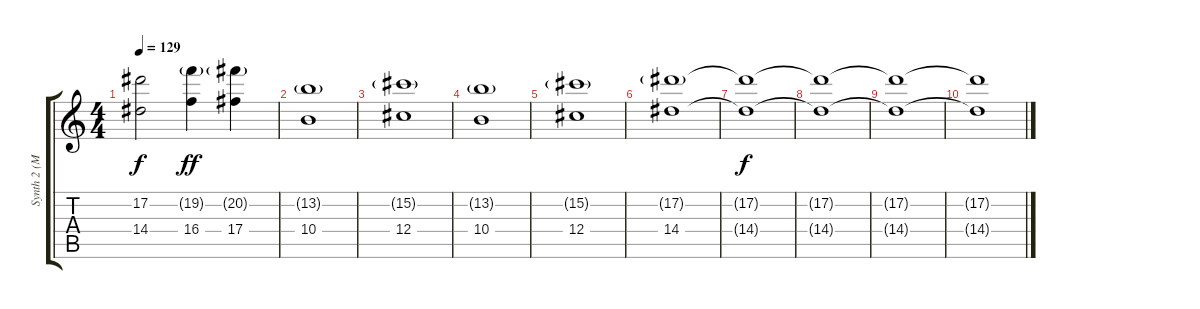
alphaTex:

\track ("Synth 2 (Mike)" "Synth 2 (M") {instrument acousticguitarsteel}
\staff {score tabs}
\tuning (Eb4 Bb3 Gb3 Db3 Ab2 Db2) {hide}
\ts (4 4)
\tempo 129
\clef g2
\ks c
(17.2{t} 14.4{t}).2{dy f} (19.2{g} 16.4).4{dy ff} (20.2{g} 17.4).4 |
(13.2{g} 10.4).1 |
(15.2{g} 12.4).1 |
(13.2{g} 10.4).1 |
(15.2{g} 12.4).1 |
(17.2{g} 14.4).1{volume 0} |
(17.2{t} 14.4{t}).1{dy f} |
(17.2{t} 14.4{t}).1 |
(17.2{t} 14.4{t}).1 |
(17.2{t} 14.4{t}).1
